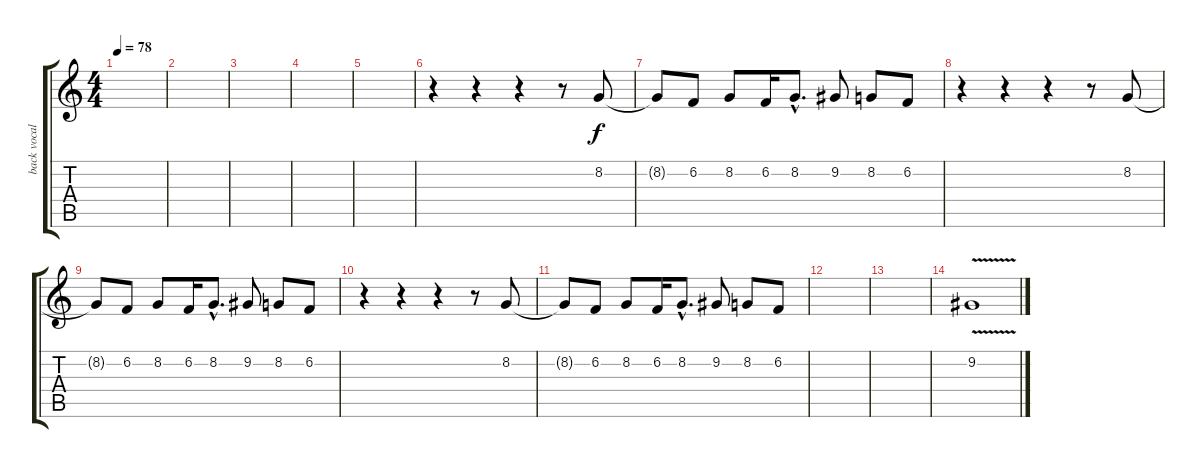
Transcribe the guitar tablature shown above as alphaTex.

\track ("back vocals" "back vocal") {instrument lead1square}
\staff {score tabs}
\tuning (E4 B3 G3 D3 A2 E2) {hide}
\ts (4 4)
\tempo 78
\clef g2
\ks c
|
|
|
|
|
r.4 r.4 r.4 r.8 8.2.8 |
8.2{t}.8 6.2.8 8.2.8 6.2.16 8.2{hac}.8{d} 9.2.8 8.2.8 6.2.8 |
r.4 r.4 r.4 r.8 8.2.8 |
8.2{t}.8 6.2.8 8.2.8 6.2.16 8.2{hac}.8{d} 9.2.8 8.2.8 6.2.8 |
r.4 r.4 r.4 r.8 8.2.8 |
8.2{t}.8 6.2.8 8.2.8 6.2.16 8.2{hac}.8{d} 9.2.8 8.2.8 6.2.8 |
|
|
9.2{v}.1{volume 12}
